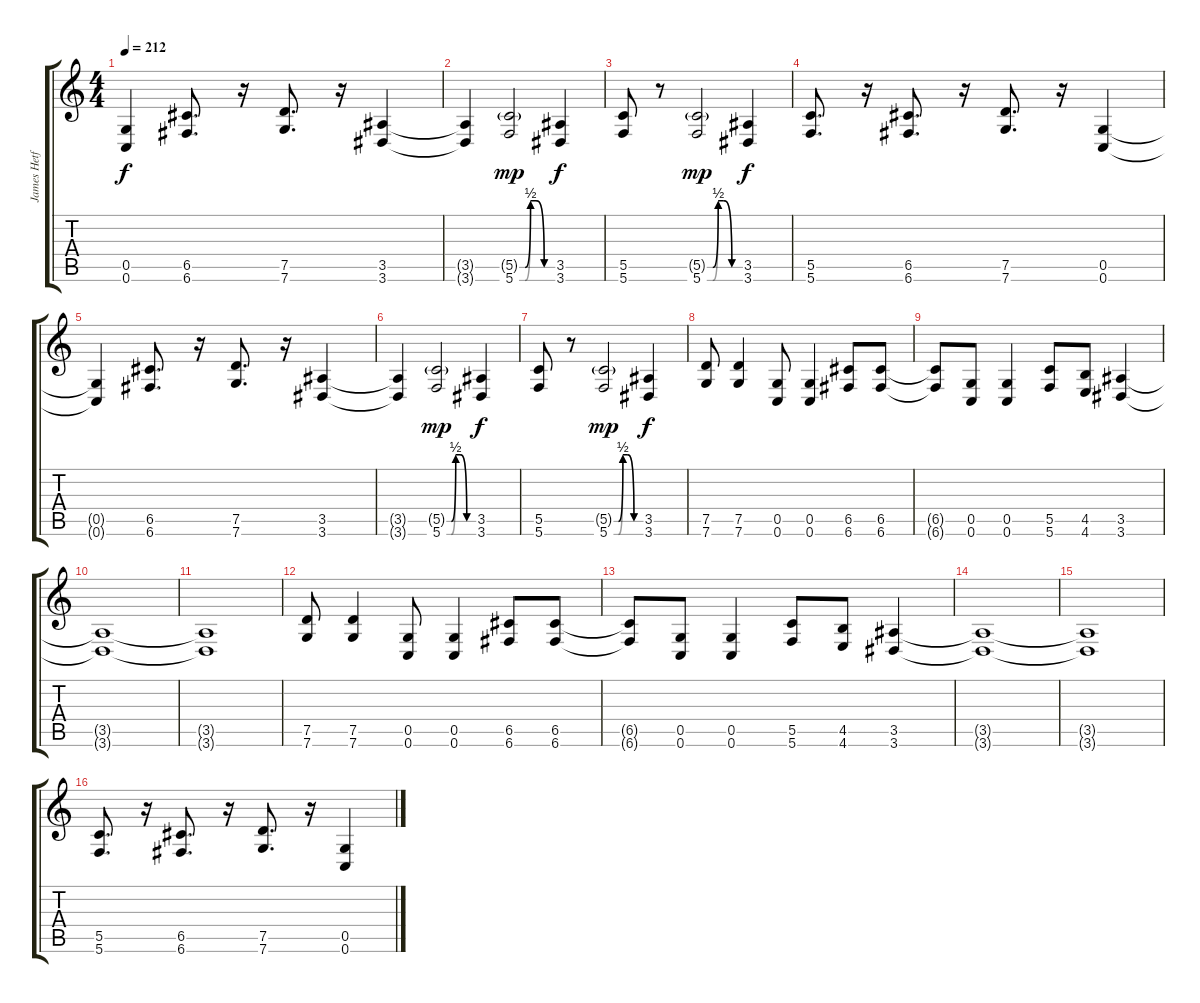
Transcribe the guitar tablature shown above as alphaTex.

\track ("James Hetfield" "James Hetf") {instrument overdrivenguitar}
\staff {score tabs}
\tuning (D4 A3 F3 C3 G2 C2) {hide}
\ts (4 4)
\tempo 212
\clef g2
\ks c
(0.5{t} 0.6{t}).4{dy f} (6.5 6.6).8{d} r.16 (7.5 7.6).8{d} r.16 (3.5 3.6).4 |
(3.5{t} 3.6{t}).4 (5.5{be (custom 0 0 10 0 20 2 30 2 45 0 60 0) g} 5.6{be (custom 0 0 10 0 20 2 30 2 45 0 60 0)}).2{dy mp} (3.5 3.6).4{dy f} |
(5.5 5.6).8 r.8 (5.5{be (custom 0 0 10 0 20 2 30 2 45 0 60 0) g} 5.6{be (custom 0 0 10 0 20 2 30 2 45 0 60 0)}).2{dy mp} (3.5 3.6).4{dy f} |
(5.5 5.6).8{d} r.16 (6.5 6.6).8{d} r.16 (7.5 7.6).8{d} r.16 (0.5 0.6).4 |
(0.5{t} 0.6{t}).4 (6.5 6.6).8{d} r.16 (7.5 7.6).8{d} r.16 (3.5 3.6).4 |
(3.5{t} 3.6{t}).4 (5.5{be (custom 0 0 10 0 20 2 30 2 45 0 60 0) g} 5.6{be (custom 0 0 10 0 20 2 30 2 45 0 60 0)}).2{dy mp} (3.5 3.6).4{dy f} |
(5.5 5.6).8 r.8 (5.5{be (custom 0 0 10 0 20 2 30 2 45 0 60 0) g} 5.6{be (custom 0 0 10 0 20 2 30 2 45 0 60 0)}).2{dy mp} (3.5 3.6).4{dy f} |
(7.5 7.6).8 (7.5 7.6).4 (0.5 0.6).8 (0.5 0.6).4 (6.5 6.6).8 (6.5 6.6).8 |
(6.5{t} 6.6{t}).8 (0.5 0.6).8 (0.5 0.6).4 (5.5 5.6).8 (4.5 4.6).8 (3.5 3.6).4 |
(3.5{t} 3.6{t}).1 |
(3.5{t} 3.6{t}).1 |
(7.5 7.6).8 (7.5 7.6).4 (0.5 0.6).8 (0.5 0.6).4 (6.5 6.6).8 (6.5 6.6).8 |
(6.5{t} 6.6{t}).8 (0.5 0.6).8 (0.5 0.6).4 (5.5 5.6).8 (4.5 4.6).8 (3.5 3.6).4 |
(3.5{t} 3.6{t}).1 |
(3.5{t} 3.6{t}).1 |
(5.5 5.6).8{d} r.16 (6.5 6.6).8{d} r.16 (7.5 7.6).8{d} r.16 (0.5 0.6).4
